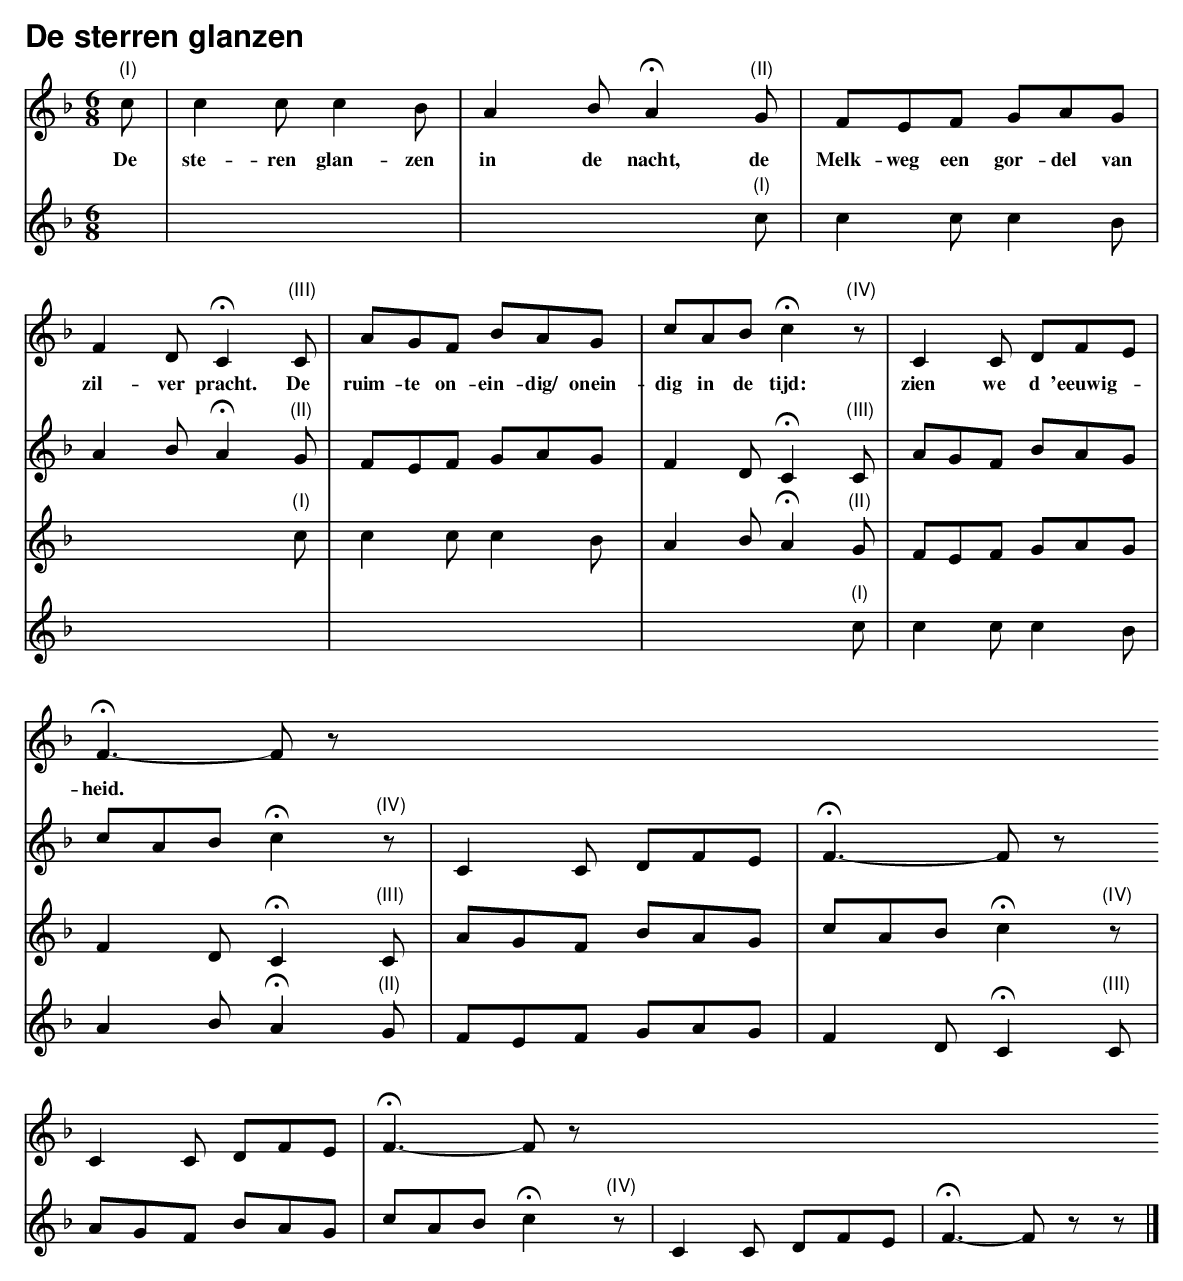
X:1
T: De sterren glanzen
L:1/8
M:6/8
K:F
V:1
"(I)" c | c2c c2B | A2B!fermata! A2 "(II)" G | FEF GAG | F2 D !fermata!C2 "(III)"C | AGF BAG | cAB !fermata!c2 "(IV)"z| C2 C DFE |!fermata! F3- Fz
w: De ste-ren glan-zen in de nacht, de Melk-weg een gor-del van zil-ver pracht. De ruim-te on-ein-dig/ onein-dig in de tijd: zien we d 'eeuwig--heid.
V:2
x|X|xxxxx"(I)" c | c2c c2B | A2B!fermata! A2 "(II)" G | FEF GAG | F2 D !fermata!C2 "(III)"C | AGF BAG | cAB !fermata!c2 "(IV)"z| C2 C DFE |!fermata! F3- Fz
V:3
x|X|X|X|xxxxx"(I)" c | c2c c2B | A2B!fermata! A2 "(II)" G | FEF GAG | F2 D !fermata!C2 "(III)"C | AGF BAG | cAB !fermata!c2 "(IV)"z| C2 C DFE |!fermata! F3- Fz
V:4
x|X|X|X|X|X|xxxxx"(I)" c | c2c c2B | A2B!fermata! A2 "(II)" G | FEF GAG | F2 D !fermata!C2 "(III)"C | AGF BAG | cAB !fermata!c2 "(IV)"z| C2 C DFE |!fermata! F3- Fzz|]
